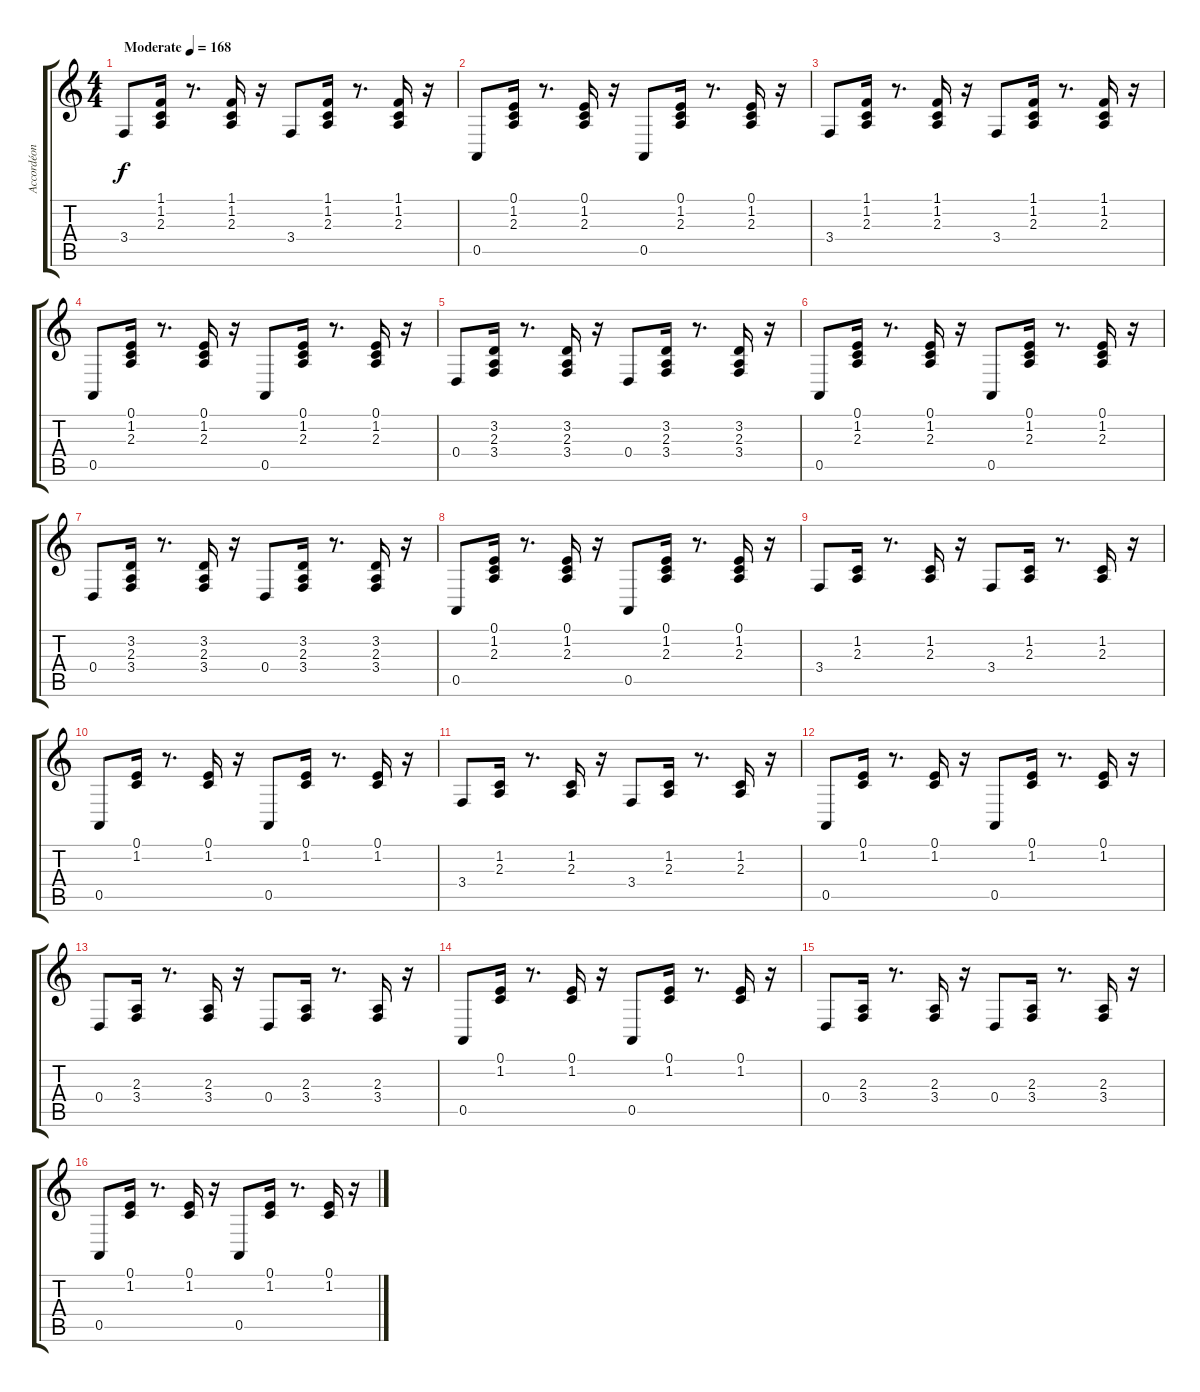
\track ("Accordéon Basse" "Accordéon ") {instrument accordion}
\staff {score tabs}
\tuning (E4 B3 G3 D3 A2 E2) {hide}
\ts (4 4)
\tempo (168 "Moderate")
\clef g2
\ks c
3.4.8{dy f instrument accordion} (1.1 1.2 2.3).16 r.8{d} (1.1 1.2 2.3).16 r.16 3.4.8 (1.1 1.2 2.3).16 r.8{d} (1.1 1.2 2.3).16 r.16 |
0.5.8 (0.1 1.2 2.3).16 r.8{d} (0.1 1.2 2.3).16 r.16 0.5.8 (0.1 1.2 2.3).16 r.8{d} (0.1 1.2 2.3).16 r.16 |
3.4.8 (1.1 1.2 2.3).16 r.8{d} (1.1 1.2 2.3).16 r.16 3.4.8 (1.1 1.2 2.3).16 r.8{d} (1.1 1.2 2.3).16 r.16 |
0.5.8 (0.1 1.2 2.3).16 r.8{d} (0.1 1.2 2.3).16 r.16 0.5.8 (0.1 1.2 2.3).16 r.8{d} (0.1 1.2 2.3).16 r.16 |
0.4.8 (3.2 2.3 3.4).16 r.8{d} (3.2 2.3 3.4).16 r.16 0.4.8 (3.2 2.3 3.4).16 r.8{d} (3.2 2.3 3.4).16 r.16 |
0.5.8 (0.1 1.2 2.3).16 r.8{d} (0.1 1.2 2.3).16 r.16 0.5.8 (0.1 1.2 2.3).16 r.8{d} (0.1 1.2 2.3).16 r.16 |
0.4.8 (3.2 2.3 3.4).16 r.8{d} (3.2 2.3 3.4).16 r.16 0.4.8 (3.2 2.3 3.4).16 r.8{d} (3.2 2.3 3.4).16 r.16 |
0.5.8 (0.1 1.2 2.3).16 r.8{d} (0.1 1.2 2.3).16 r.16 0.5.8 (0.1 1.2 2.3).16 r.8{d} (0.1 1.2 2.3).16 r.16 |
3.4.8 (1.2 2.3).16 r.8{d} (1.2 2.3).16 r.16 3.4.8 (1.2 2.3).16 r.8{d} (1.2 2.3).16 r.16 |
0.5.8 (0.1 1.2).16 r.8{d} (0.1 1.2).16 r.16 0.5.8 (0.1 1.2).16 r.8{d} (0.1 1.2).16 r.16 |
3.4.8 (1.2 2.3).16 r.8{d} (1.2 2.3).16 r.16 3.4.8 (1.2 2.3).16 r.8{d} (1.2 2.3).16 r.16 |
0.5.8 (0.1 1.2).16 r.8{d} (0.1 1.2).16 r.16 0.5.8 (0.1 1.2).16 r.8{d} (0.1 1.2).16 r.16 |
0.4.8 (2.3 3.4).16 r.8{d} (2.3 3.4).16 r.16 0.4.8 (2.3 3.4).16 r.8{d} (2.3 3.4).16 r.16 |
0.5.8 (0.1 1.2).16 r.8{d} (0.1 1.2).16 r.16 0.5.8 (0.1 1.2).16 r.8{d} (0.1 1.2).16 r.16 |
0.4.8 (2.3 3.4).16 r.8{d} (2.3 3.4).16 r.16 0.4.8 (2.3 3.4).16 r.8{d} (2.3 3.4).16 r.16 |
0.5.8 (0.1 1.2).16 r.8{d} (0.1 1.2).16 r.16 0.5.8 (0.1 1.2).16 r.8{d} (0.1 1.2).16 r.16
